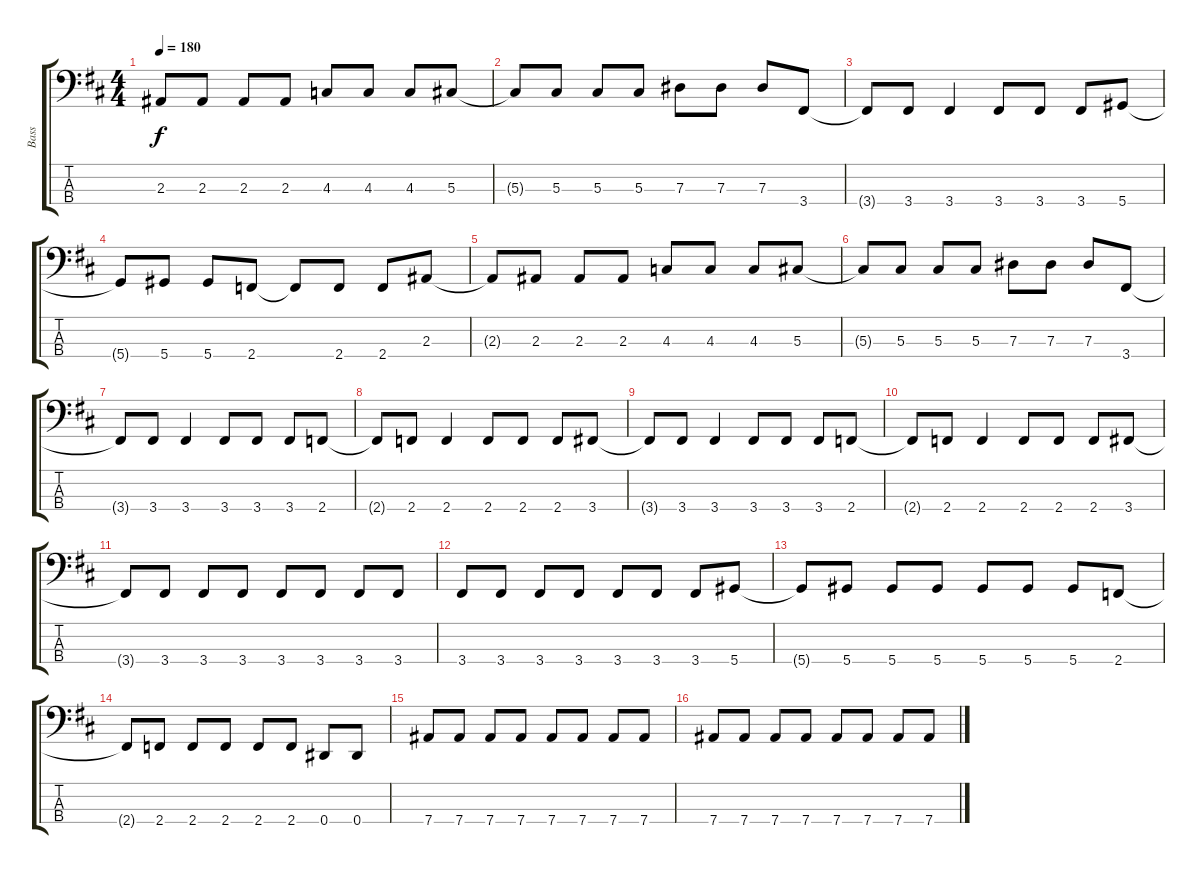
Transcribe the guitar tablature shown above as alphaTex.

\track ("Bass" "Bass") {instrument electricbasspick}
\staff {score tabs}
\tuning (Gb2 Db2 Ab1 Eb1) {hide}
\ts (4 4)
\tempo 180
\clef f4
\ks bminor
2.3{t}.8{dy f} 2.3.8 2.3.8 2.3.8 4.3.8 4.3.8 4.3.8 5.3.8 |
5.3{t}.8 5.3.8 5.3.8 5.3.8 7.3.8 7.3.8 7.3.8 3.4.8 |
3.4{t}.8 3.4.8 3.4.4 3.4.8 3.4.8 3.4.8 5.4.8 |
5.4{t}.8 5.4.8 5.4.8 2.4.8 2.4{t}.8 2.4.8 2.4.8 2.3.8 |
2.3{t}.8 2.3.8 2.3.8 2.3.8 4.3.8 4.3.8 4.3.8 5.3.8 |
5.3{t}.8 5.3.8 5.3.8 5.3.8 7.3.8 7.3.8 7.3.8 3.4.8 |
3.4{t}.8 3.4.8 3.4.4 3.4.8 3.4.8 3.4.8 2.4.8 |
2.4{t}.8 2.4.8 2.4.4 2.4.8 2.4.8 2.4.8 3.4.8 |
3.4{t}.8 3.4.8 3.4.4 3.4.8 3.4.8 3.4.8 2.4.8 |
2.4{t}.8 2.4.8 2.4.4 2.4.8 2.4.8 2.4.8 3.4.8 |
3.4{t}.8 3.4.8 3.4.8 3.4.8 3.4.8 3.4.8 3.4.8 3.4.8 |
3.4.8 3.4.8 3.4.8 3.4.8 3.4.8 3.4.8 3.4.8 5.4.8 |
5.4{t}.8 5.4.8 5.4.8 5.4.8 5.4.8 5.4.8 5.4.8 2.4.8 |
2.4{t}.8 2.4.8 2.4.8 2.4.8 2.4.8 2.4.8 0.4.8 0.4.8 |
7.4.8 7.4.8 7.4.8 7.4.8 7.4.8 7.4.8 7.4.8 7.4.8 |
7.4.8 7.4.8 7.4.8 7.4.8 7.4.8 7.4.8 7.4.8 7.4.8
